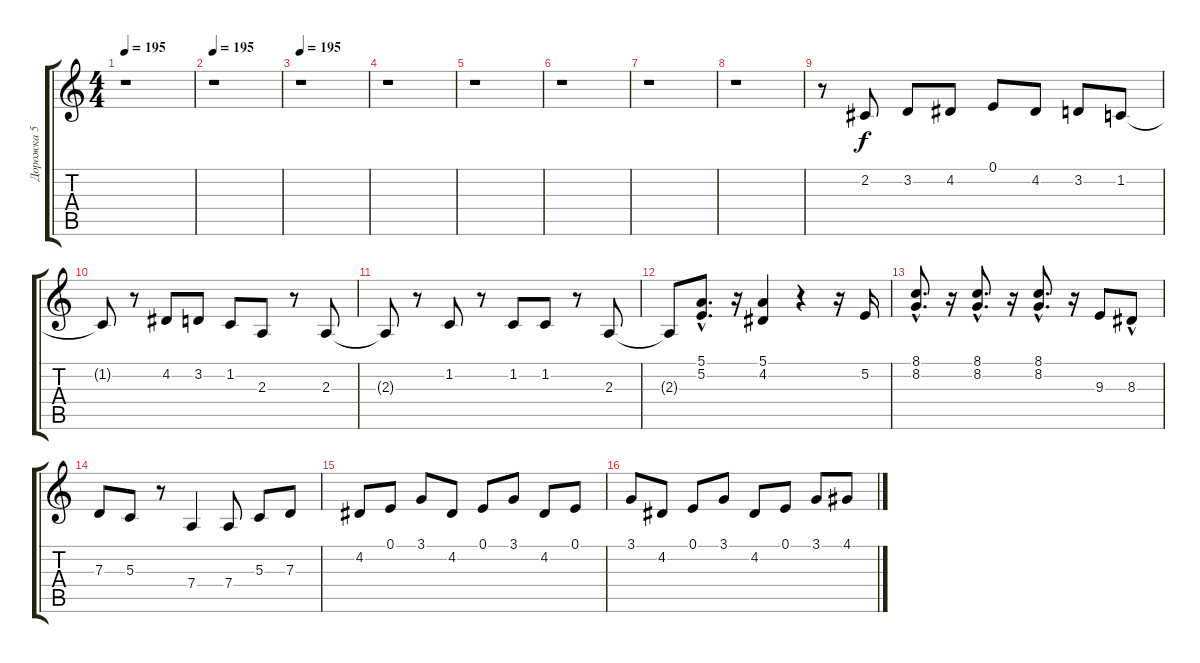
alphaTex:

\track ("Дорожка 5" "Дорожка 5") {instrument acousticgrandpiano}
\staff {score tabs}
\tuning (E4 B3 G3 D3 A2 E2) {hide}
\ts (4 4)
\tempo 195
\clef g2
\ks c
r.1{dy f} |
\tempo 195
r.1 |
\tempo 195
r.1 |
r.1 |
r.1 |
r.1 |
r.1 |
r.1 |
r.8 2.2.8 3.2.8 4.2.8 0.1.8 4.2.8 3.2.8 1.2.8 |
1.2{t}.8 r.8 4.2.8 3.2.8 1.2.8 2.3.8 r.8 2.3.8 |
2.3{t}.8 r.8 1.2.8 r.8 1.2.8 1.2.8 r.8 2.3.8 |
2.3{t}.8 (5.1{hac} 5.2{hac}).8{d} r.16 (5.1 4.2).4 r.4 r.16 5.2.16 |
(8.1{hac} 8.2{hac}).8{d} r.16 (8.1{hac} 8.2{hac}).8{d} r.16 (8.1{hac} 8.2{hac}).8{d} r.16 9.3.8 8.3{hac}.8 |
7.3.8 5.3.8 r.8 7.4.4 7.4.8 5.3.8 7.3.8 |
4.2.8 0.1.8 3.1.8 4.2.8 0.1.8 3.1.8 4.2.8 0.1.8 |
3.1.8 4.2.8 0.1.8 3.1.8 4.2.8 0.1.8 3.1.8 4.1.8
